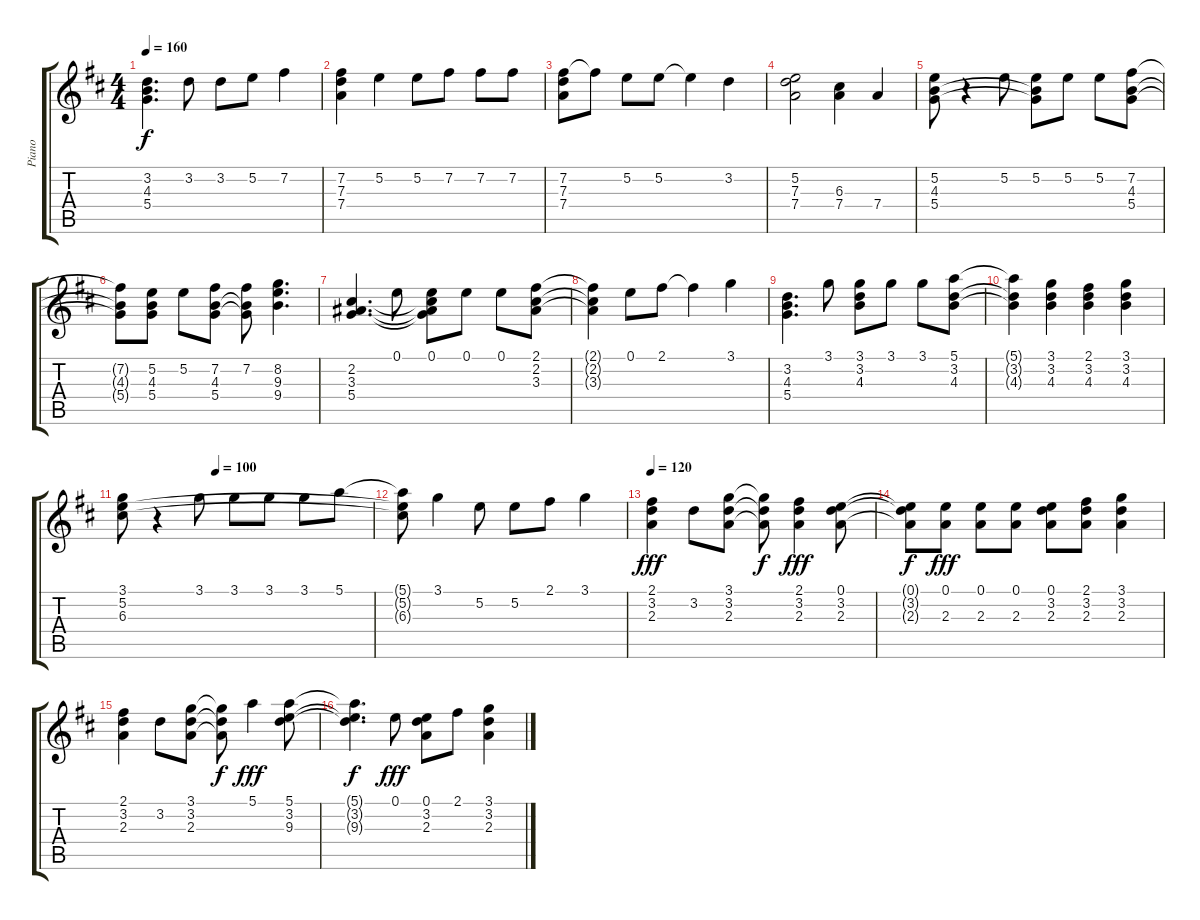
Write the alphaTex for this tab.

\track ("Piano" "Piano") {instrument acousticgrandpiano bank 1}
\staff {score tabs}
\tuning (E5 B4 G4 D4 A3 E3) {hide}
\ts (4 4)
\tempo 160
\clef g2
\ks d
(3.2 4.3 5.4).4{d dy f} 3.2.8 3.2.8 5.2.8 7.2.4 |
(7.2 7.3 7.4).4 5.2.4 5.2.8 7.2.8 7.2.8 7.2.8 |
(7.2 7.3 7.4).8 7.2{t}.8 5.2.8 5.2.8 5.2{t}.4 3.2.4 |
(5.2 7.3 7.4).2 (6.3 7.4).4 7.4.4 |
(5.2 4.3 5.4).8 r.4 5.2.8 (5.2 4.3{t} 5.4{t}).8 5.2.8 5.2.8 (7.2 4.3 5.4).8 |
(7.2{t} 4.3{t} 5.4{t}).8 (5.2 4.3 5.4).8 5.2.8 (7.2 4.3 5.4).8 (7.2 4.3{t} 5.4{t}).8 (8.2 9.3 9.4).4{d} |
(2.2 3.3 5.4).4{d} 0.1.8 (0.1 2.2{t} 3.3{t} 5.4{t}).8 0.1.8 0.1.8 (2.1 2.2 3.3).8 |
(2.1{t} 2.2{t} 3.3{t}).4 0.1.8 2.1.8 2.1{t}.4 3.1.4 |
(3.2 4.3 5.4).4{d} 3.1.8 (3.1 3.2 4.3).8 3.1.8 3.1.8 (5.1 3.2 4.3).8 |
(5.1{t} 3.2{t} 4.3{t}).4 (3.1 3.2 4.3).4 (2.1 3.2 4.3).4 (3.1 3.2 4.3).4 |
\tempo (100 0.375)
(3.1 5.2 6.3).8 r.4 3.1.8 3.1.8 3.1.8 3.1.8 5.1.8 |
(5.1{t} 5.2{t} 6.3{t}).8 3.1.4 5.2.8 5.2.8 2.1.8 3.1.4 |
\tempo 120
(2.1 3.2 2.3).4{dy fff} 3.2.8 (3.1 3.2 2.3).8 (3.1{t} 3.2{t} 2.3{t}).8{dy f} (2.1 3.2 2.3).4{dy fff} (0.1 3.2 2.3).8 |
(0.1{t} 3.2{t} 2.3{t}).8{dy f} (0.1 2.3).8{dy fff} (0.1 2.3).8 (0.1 2.3).8 (0.1 3.2 2.3).8 (2.1 3.2 2.3).8 (3.1 3.2 2.3).4 |
(2.1 3.2 2.3).4 3.2.8 (3.1 3.2 2.3).8 (3.1{t} 3.2{t} 2.3{t}).8{dy f} 5.1.4{dy fff} (5.1 3.2 9.3).8 |
(5.1{t} 3.2{t} 9.3{t}).4{d dy f} 0.1.8{dy fff} (0.1 3.2 2.3).8 2.1.8 (3.1 3.2 2.3).4
